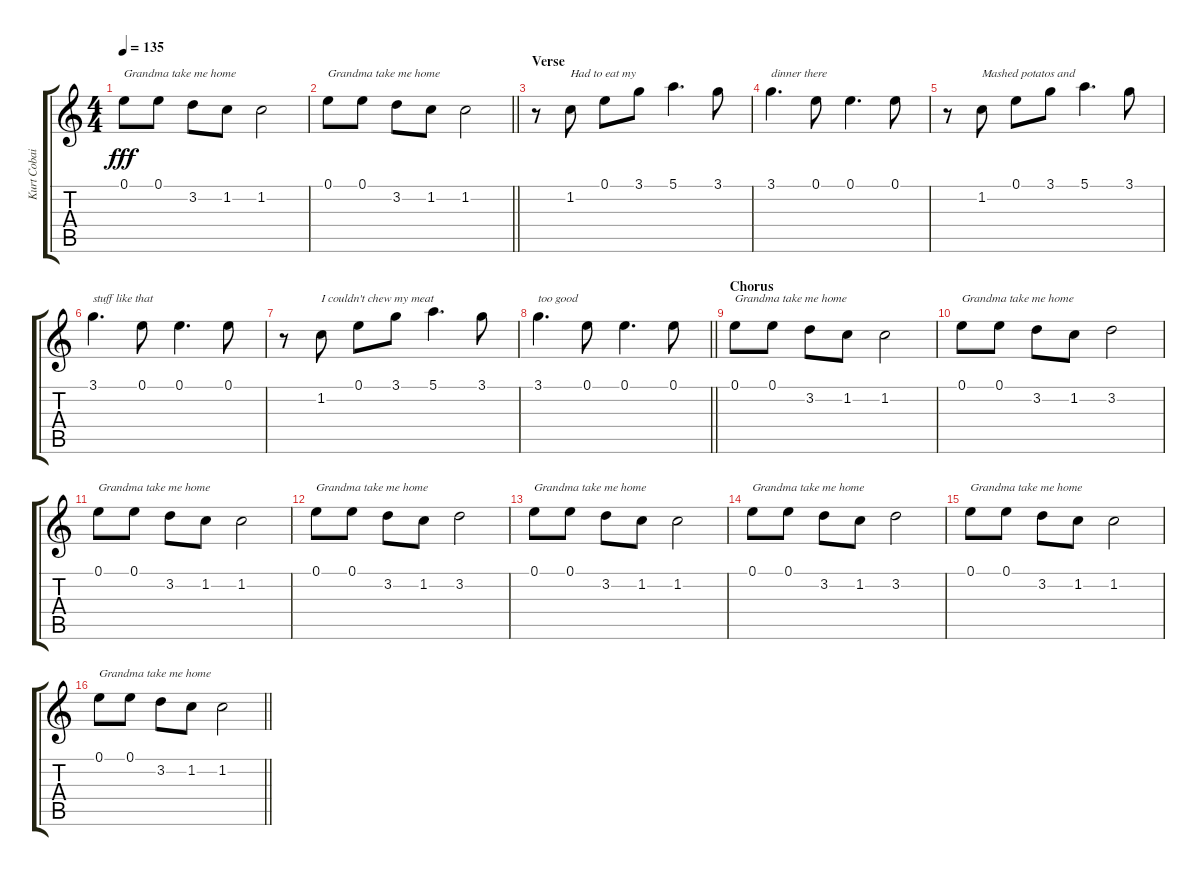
\track ("Kurt Cobain - Vocals" "Kurt Cobai") {instrument overdrivenguitar}
\staff {score tabs}
\tuning (E4 B3 G3 D3 A2 E2) {hide}
\ts (4 4)
\tempo 135
\clef g2
\ks c
0.1.8{txt "Grandma take me home" dy fff} 0.1.8 3.2.8 1.2.8 1.2.2 |
\barLineRight lightlight
0.1.8{txt "Grandma take me home"} 0.1.8 3.2.8 1.2.8 1.2.2 |
\section ("" "Verse")
r.8 1.2.8{txt "Had to eat my"} 0.1.8 3.1.8 5.1.4{d} 3.1.8 |
3.1.4{d txt "dinner there"} 0.1.8 0.1.4{d} 0.1.8 |
r.8 1.2.8{txt "Mashed potatos and"} 0.1.8 3.1.8 5.1.4{d} 3.1.8 |
3.1.4{d txt "stuff like that"} 0.1.8 0.1.4{d} 0.1.8 |
r.8 1.2.8{txt "I couldn't chew my meat"} 0.1.8 3.1.8 5.1.4{d} 3.1.8 |
\barLineRight lightlight
3.1.4{d txt "too good"} 0.1.8 0.1.4{d} 0.1.8 |
\section ("" "Chorus")
0.1.8{txt "Grandma take me home"} 0.1.8 3.2.8 1.2.8 1.2.2 |
0.1.8{txt "Grandma take me home"} 0.1.8 3.2.8 1.2.8 3.2.2 |
0.1.8{txt "Grandma take me home"} 0.1.8 3.2.8 1.2.8 1.2.2 |
0.1.8{txt "Grandma take me home"} 0.1.8 3.2.8 1.2.8 3.2.2 |
0.1.8{txt "Grandma take me home"} 0.1.8 3.2.8 1.2.8 1.2.2 |
0.1.8{txt "Grandma take me home"} 0.1.8 3.2.8 1.2.8 3.2.2 |
0.1.8{txt "Grandma take me home"} 0.1.8 3.2.8 1.2.8 1.2.2 |
\barLineRight lightlight
0.1.8{txt "Grandma take me home"} 0.1.8 3.2.8 1.2.8 1.2.2
